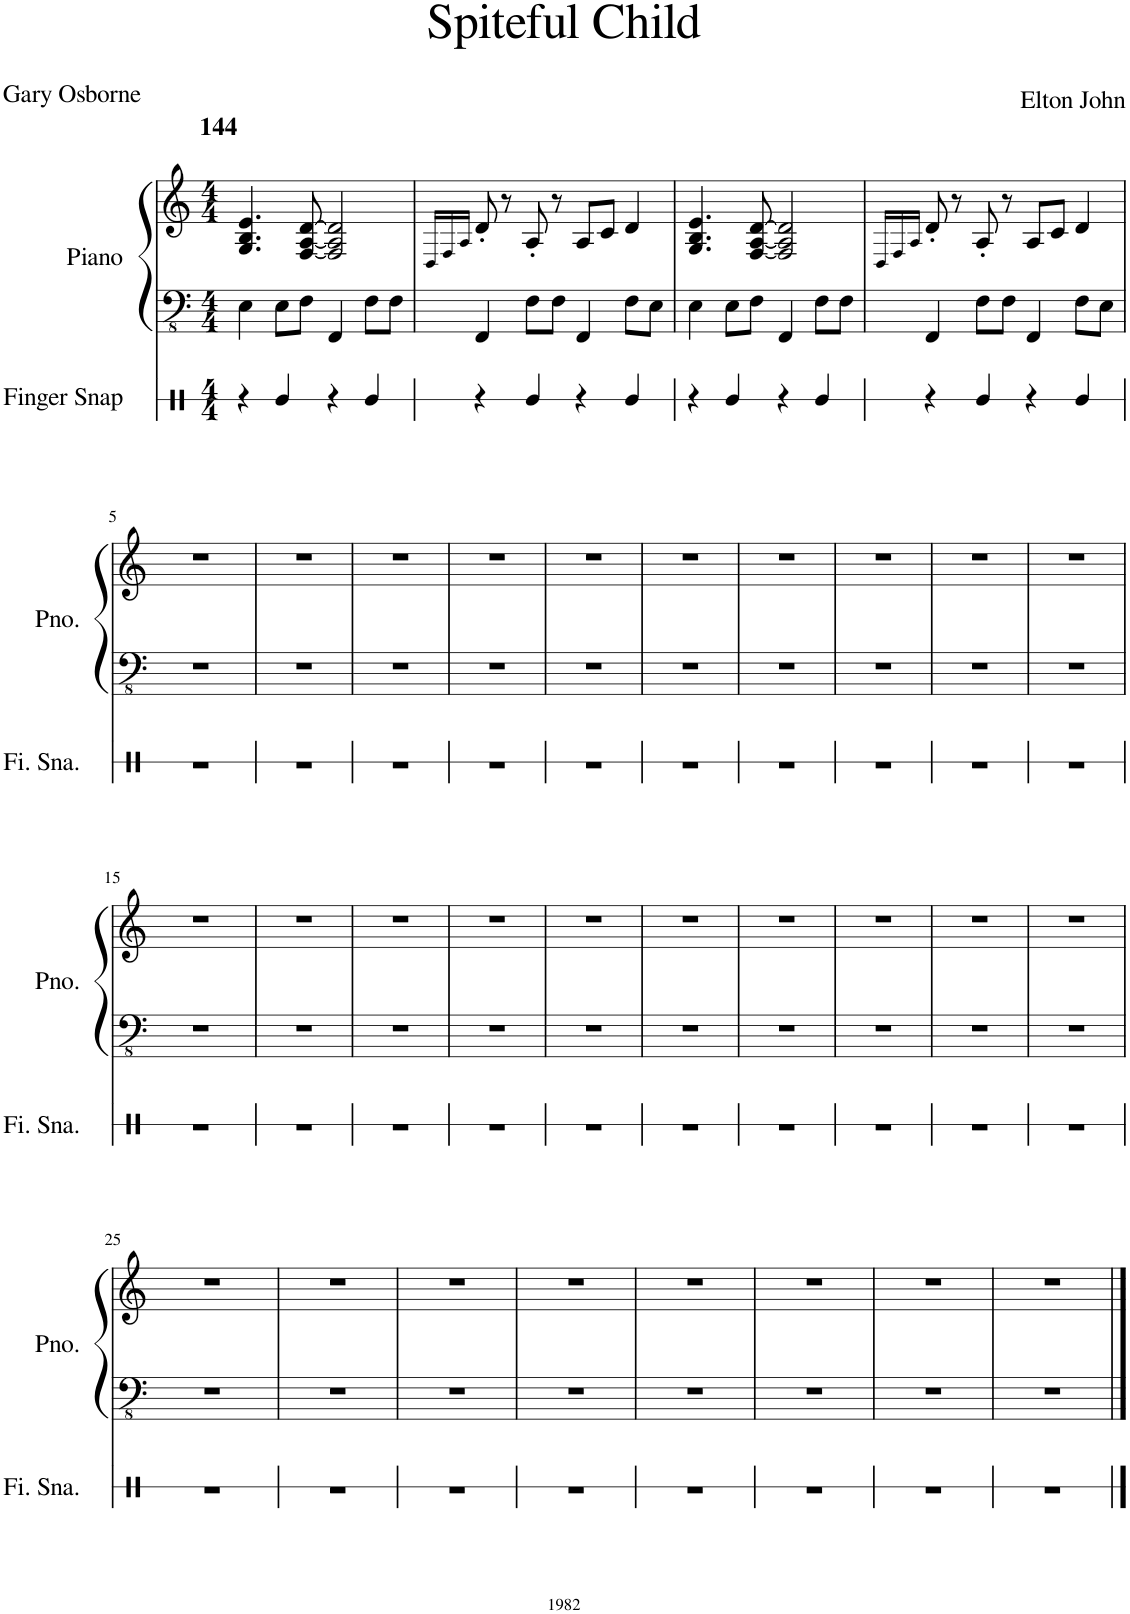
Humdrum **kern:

**kern	**kern	**kern
*part2	*part1	*part1
*staff3	*staff2	*staff1
*I"Finger Snap	*I"Piano	*
*I'Fi. Sna.	*I'Pno.	*
*stria1	*	*
*clefX	*clefFv4	*clefG2
*k[]	*k[]	*k[]
*M4/4	*M4/4	*M4/4
=1	=1	=1
!	!	!LO:TX:a:B:t=144
4r	4EE\	4.G/ 4.B/ 4.e/
4Re/	8EE\L	.
.	8FF\J	[8F/ [8A/ [8d/
4r	4FFF/	2F/] 2A/] 2d/]
4Re/	8FF\L	.
.	8FF\J	.
=2	=2	=2
.	.	16qD/LL
.	.	16qF/
.	.	16qA/JJ
4r	4FFF/	8d'/
.	.	8r
4Re/	8FF\L	8A'/
.	8FF\J	8r
4r	4FFF/	8A/L
.	.	8c/J
4Re/	8FF\L	4d/
.	8EE\J	.
=3	=3	=3
4r	4EE\	4.G/ 4.B/ 4.e/
4Re/	8EE\L	.
.	8FF\J	[8F/ [8A/ [8d/
4r	4FFF/	2F/] 2A/] 2d/]
4Re/	8FF\L	.
.	8FF\J	.
=4	=4	=4
.	.	16qD/LL
.	.	16qF/
.	.	16qA/JJ
4r	4FFF/	8d'/
.	.	8r
4Re/	8FF\L	8A'/
.	8FF\J	8r
4r	4FFF/	8A/L
.	.	8c/J
4Re/	8FF\L	4d/
.	8EE\J	.
!!LO:LB:g=z
=5	=5	=5
1r	1r	1r
=6	=6	=6
1r	1r	1r
=7	=7	=7
1r	1r	1r
=8	=8	=8
1r	1r	1r
=9	=9	=9
1r	1r	1r
=10	=10	=10
1r	1r	1r
=11	=11	=11
1r	1r	1r
=12	=12	=12
1r	1r	1r
=13	=13	=13
1r	1r	1r
=14	=14	=14
1r	1r	1r
!!LO:LB:g=z
=15	=15	=15
1r	1r	1r
=16	=16	=16
1r	1r	1r
=17	=17	=17
1r	1r	1r
=18	=18	=18
1r	1r	1r
=19	=19	=19
1r	1r	1r
=20	=20	=20
1r	1r	1r
=21	=21	=21
1r	1r	1r
=22	=22	=22
1r	1r	1r
=23	=23	=23
1r	1r	1r
=24	=24	=24
1r	1r	1r
!!LO:LB:g=z
=25	=25	=25
1r	1r	1r
=26	=26	=26
1r	1r	1r
=27	=27	=27
1r	1r	1r
=28	=28	=28
1r	1r	1r
=29	=29	=29
1r	1r	1r
=30	=30	=30
1r	1r	1r
=31	=31	=31
1r	1r	1r
=32	=32	=32
1r	1r	1r
==	==	==
*-	*-	*-
